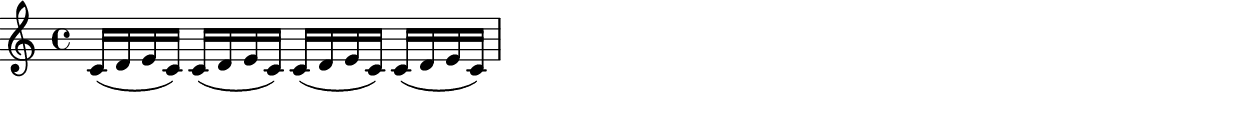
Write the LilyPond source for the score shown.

\include "lilypond-book-preamble.ly"
\paper {
  #(define dump-extents #t)

  indent = 0\mm
  line-width = 210\mm - 2.0 * 0.4\in
  ragged-right = ##t
  force-assignment = #""
  line-width = #(- line-width (* mm  3.000000))
}
\header {
  title = ""
  composer = ""
}
\layout {
}

<<
    \new Staff {   \set Staff.instrumentName = "" \set Staff.shortInstrumentName = "" \time 4/4 \clef treble {   c'16( d'16 e'16 c'16) c'16( d'16 e'16 c'16) c'16( d'16 e'16 c'16) c'16( d'16 e'16 c'16)
                                                                                                             }
               }
>>